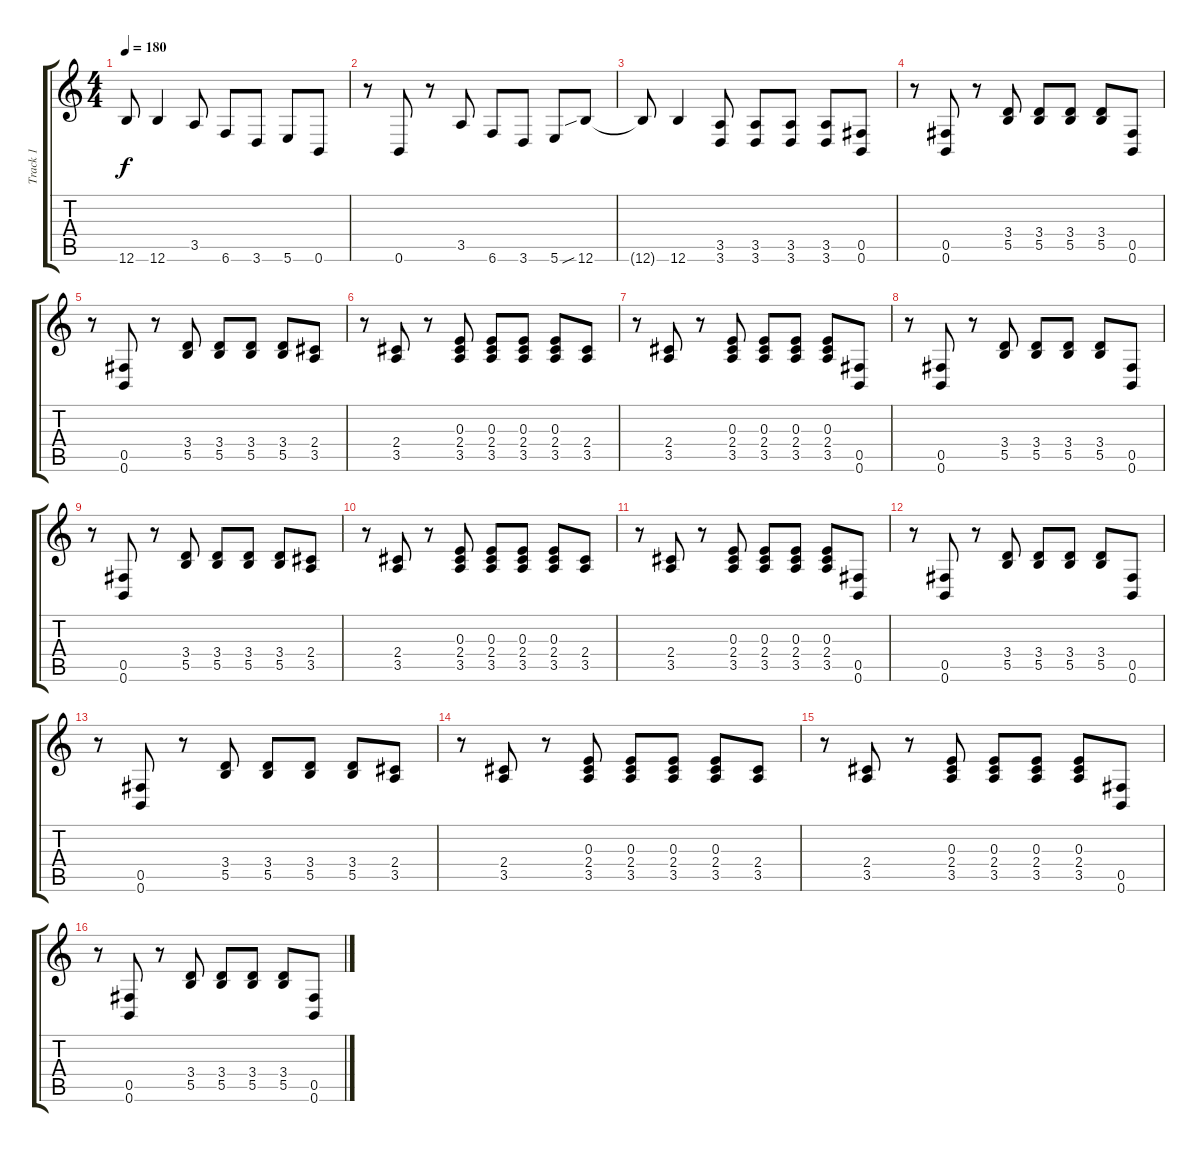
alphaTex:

\track ("Track 1" "Track 1") {instrument distortionguitar}
\staff {score tabs}
\tuning (Db4 Ab3 E3 B2 Gb2 B1) {hide}
\ts (4 4)
\tempo 180
\clef g2
\ks c
12.6{t}.8{dy f} 12.6.4 3.5.8 6.6.8 3.6.8 5.6.8 0.6.8 |
r.8 0.6.8 r.8 3.5.8 6.6.8 3.6.8 5.6.8 12.6{sib}.8 |
12.6{t}.8 12.6.4 (3.5 3.6).8 (3.5 3.6).8 (3.5 3.6).8 (3.5 3.6).8 (0.5 0.6).8 |
r.8 (0.5 0.6).8 r.8 (3.4 5.5).8 (3.4 5.5).8 (3.4 5.5).8 (3.4 5.5).8 (0.5 0.6).8 |
r.8 (0.5 0.6).8 r.8 (3.4 5.5).8 (3.4 5.5).8 (3.4 5.5).8 (3.4 5.5).8 (2.4 3.5).8 |
r.8 (2.4 3.5).8 r.8 (0.3 2.4 3.5).8 (0.3 2.4 3.5).8 (0.3 2.4 3.5).8 (0.3 2.4 3.5).8 (2.4 3.5).8 |
r.8 (2.4 3.5).8 r.8 (0.3 2.4 3.5).8 (0.3 2.4 3.5).8 (0.3 2.4 3.5).8 (0.3 2.4 3.5).8 (0.5 0.6).8 |
r.8 (0.5 0.6).8 r.8 (3.4 5.5).8 (3.4 5.5).8 (3.4 5.5).8 (3.4 5.5).8 (0.5 0.6).8 |
r.8 (0.5 0.6).8 r.8 (3.4 5.5).8 (3.4 5.5).8 (3.4 5.5).8 (3.4 5.5).8 (2.4 3.5).8 |
r.8 (2.4 3.5).8 r.8 (0.3 2.4 3.5).8 (0.3 2.4 3.5).8 (0.3 2.4 3.5).8 (0.3 2.4 3.5).8 (2.4 3.5).8 |
r.8 (2.4 3.5).8 r.8 (0.3 2.4 3.5).8 (0.3 2.4 3.5).8 (0.3 2.4 3.5).8 (0.3 2.4 3.5).8 (0.5 0.6).8 |
r.8 (0.5 0.6).8 r.8 (3.4 5.5).8 (3.4 5.5).8 (3.4 5.5).8 (3.4 5.5).8 (0.5 0.6).8 |
r.8 (0.5 0.6).8 r.8 (3.4 5.5).8 (3.4 5.5).8 (3.4 5.5).8 (3.4 5.5).8 (2.4 3.5).8 |
r.8 (2.4 3.5).8 r.8 (0.3 2.4 3.5).8 (0.3 2.4 3.5).8 (0.3 2.4 3.5).8 (0.3 2.4 3.5).8 (2.4 3.5).8 |
r.8 (2.4 3.5).8 r.8 (0.3 2.4 3.5).8 (0.3 2.4 3.5).8 (0.3 2.4 3.5).8 (0.3 2.4 3.5).8 (0.5 0.6).8 |
r.8 (0.5 0.6).8 r.8 (3.4 5.5).8 (3.4 5.5).8 (3.4 5.5).8 (3.4 5.5).8 (0.5 0.6).8
